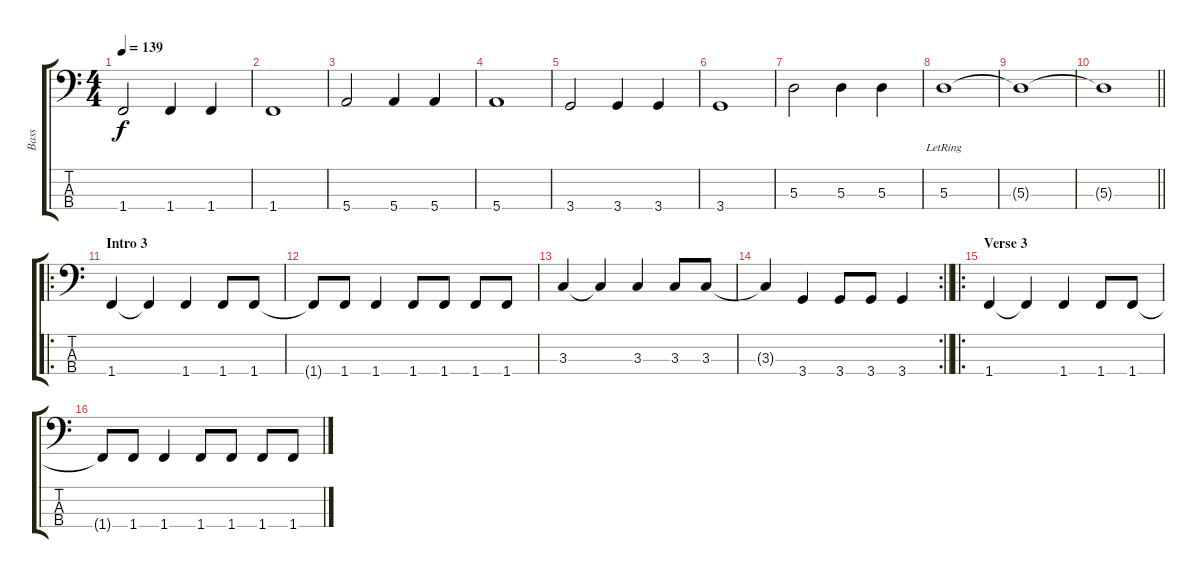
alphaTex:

\track ("Bass" "Bass") {instrument electricbassfinger}
\staff {score tabs}
\tuning (G2 D2 A1 E1) {hide}
\ts (4 4)
\tempo 139
\clef f4
\ks c
1.4.2{dy f} 1.4.4 1.4.4 |
1.4.1 |
5.4.2 5.4.4 5.4.4 |
5.4.1 |
3.4.2 3.4.4 3.4.4 |
3.4.1 |
5.3.2 5.3.4 5.3.4 |
5.3{lr}.1 |
5.3{t}.1 |
\barLineRight lightlight
5.3{t}.1 |
\ro
\section ("" "Intro 3")
1.4.4 1.4{t}.4 1.4.4 1.4.8 1.4.8 |
1.4{t}.8 1.4.8 1.4.4 1.4.8 1.4.8 1.4.8 1.4.8 |
3.3.4 3.3{t}.4 3.3.4 3.3.8 3.3.8 |
\rc 2
\barLineRight lightlight
3.3{t}.4 3.4.4 3.4.8 3.4.8 3.4.4 |
\ro
\section ("" "Verse 3")
1.4.4 1.4{t}.4 1.4.4 1.4.8 1.4.8 |
1.4{t}.8 1.4.8 1.4.4 1.4.8 1.4.8 1.4.8 1.4.8
